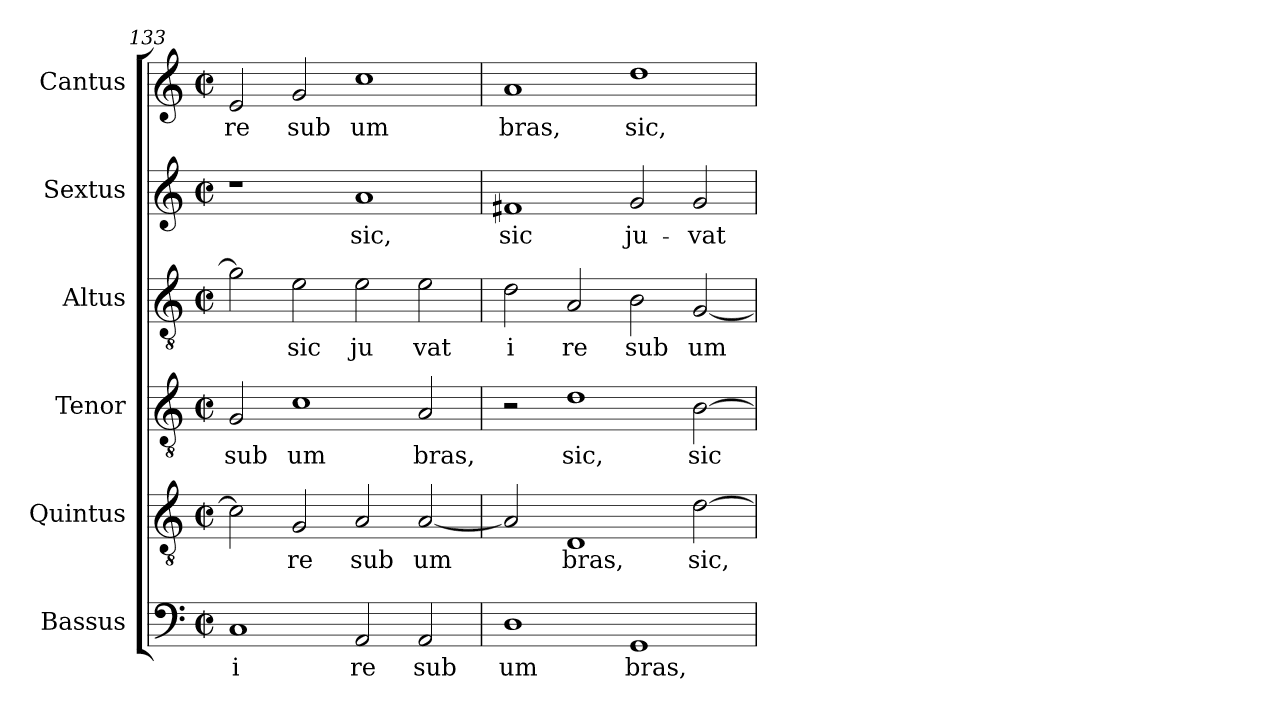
**kern	**text	**kern	**text	**kern	**text	**kern	**text	**kern	**text	**kern	**text
*part6	*part6	*part5	*part5	*part4	*part4	*part3	*part3	*part2	*part2	*part1	*part1
*staff6	*staff6	*staff5	*staff5	*staff4	*staff4	*staff3	*staff3	*staff2	*staff2	*staff1	*staff1
*I"Bassus	*	*I"Quintus	*	*I"Tenor	*	*I"Altus	*	*I"Sextus	*	*I"Cantus	*
*I'Bassus	*	*I'Quintus	*	*I'Tenor	*	*I'Altus	*	*	*	*I'Cantus	*
*clefF4	*	*clefGv2	*	*clefGv2	*	*clefGv2	*	*clefG2	*	*clefG2	*
*k[]	*	*k[]	*	*k[]	*	*k[]	*	*k[]	*	*k[]	*
*C:	*	*C:	*	*C:	*	*C:	*	*C:	*	*C:	*
*M2/2	*	*M2/2	*	*M2/2	*	*M2/2	*	*M2/2	*	*M2/2	*
*met(c|)	*	*met(c|)	*	*met(c|)	*	*met(c|)	*	*met(c|)	*	*met(c|)	*
=133	=133	=133	=133	=133	=133	=133	=133	=133	=133	=133	=133
!	!LO:LY:b:cj	!	!LO:LY:b	!	!LO:LY:b	!	!LO:LY:b:cj	!	!	!	!LO:LY:b:cj
1C	i	2c\]	--	2G/	sub	2g\]	.	1r	.	2e/	re
!	!	!	!LO:LY:b	!	!LO:LY:b	!	!LO:LY:b:cj	!	!	!	!LO:LY:b:cj
.	.	2G/	-re	1c	um	2e\	sic	.	.	2g/	sub
!	!LO:LY:b:cj	!	!LO:LY:b	!	!	!	!LO:LY:b:cj	!	!LO:LY:b:cj	!	!LO:LY:b:cj
2AA/	re	2A/	sub	.	.	2e\	ju	1a	sic,	1cc	um
!	!LO:LY:b:cj	!	!LO:LY:b	!	!LO:LY:b	!	!LO:LY:b:cj	!	!	!	!
2AA/	sub	[<2A/	um-	2A/	bras,	2e\	vat	.	.	.	.
=134	=134	=134	=134	=134	=134	=134	=134	=134	=134	=134	=134
!	!LO:LY:b:cj	!	!LO:LY:b	!	!	!	!LO:LY:b:cj	!	!LO:LY:b:cj	!	!LO:LY:b:cj
1D	um	2A/]	--	2r	.	2d\	i	1f#X	sic	1a	bras,
!	!	!	!LO:LY:b	!	!LO:LY:b	!	!LO:LY:b:cj	!	!	!	!
.	.	1D	-bras,	1d	sic,	2A/	re	.	.	.	.
!	!LO:LY:b:cj	!	!	!	!	!	!LO:LY:b:cj	!	!LO:LY:b:cj	!	!LO:LY:b:cj
1GG	bras,	.	.	.	.	2B\	sub	2g/	ju-	1dd	sic,
!	!	!	!LO:LY:b	!	!LO:LY:b	!	!LO:LY:b:cj	!	!LO:LY:b:cj	!	!
.	.	[>2d\	sic,	[>2B\	sic	[<2G/	um	2g/	-vat	.	.
=	=	=	=	=	=	=	=	=	=	=	=
*-	*-	*-	*-	*-	*-	*-	*-	*-	*-	*-	*-
